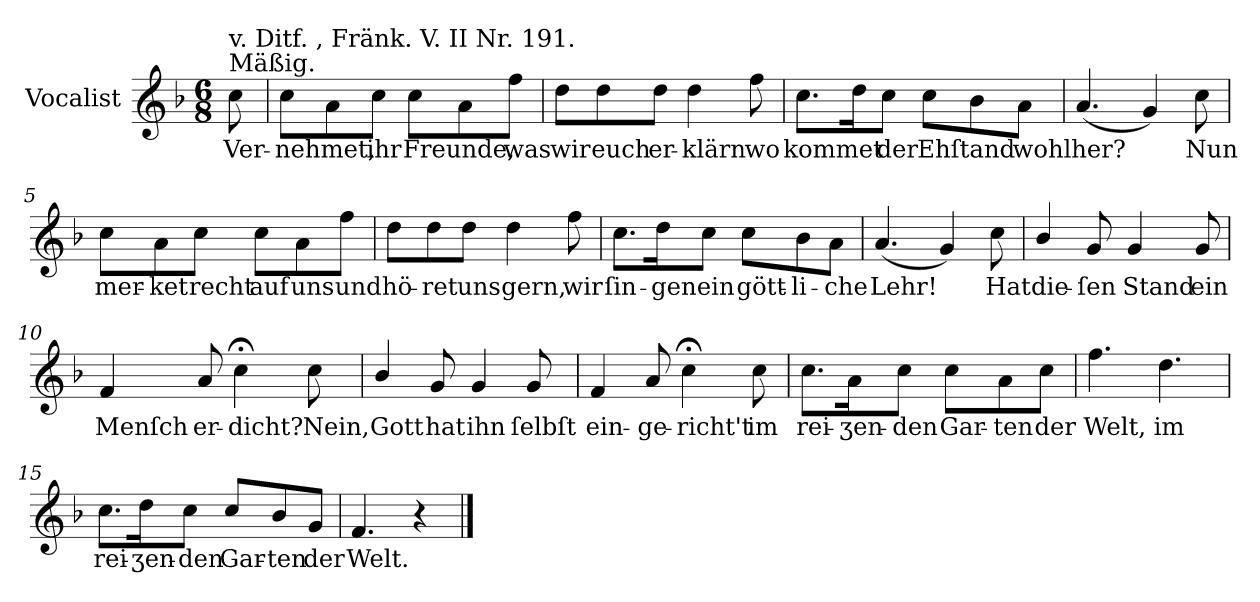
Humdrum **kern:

**kern	**text
*part1	*part1
*staff1	*staff1
*I"Vocalist	*
*k[b-]	*
*F:	*
*M6/8	*
=	=
!LO:TX:a:t=Mäßig.	!
!LO:TX:a:t=v. Ditf. , Fränk. V. II Nr. 191.	!
8cc	Ver-
=1	=1
8ccL	-nehmet,
8a	.
8ccJ	ihr
8ccL	Freunde,
8a	.
8ffJ	was
=2	=2
8ddL	wir
8dd	euch
8ddJ	er-
4dd	-klärn
8ff	wo
=3	=3
8.ccL	kommet
16ddK	.
8ccJ	der
8ccL	Ehſtand
8b-	.
8aJ	wohl
=4	=4
(4.a	her?
4g)	.
8cc	Nun
=5	=5
8ccL	mer-
8a	-ket
8ccJ	recht
8ccL	auf
8a	uns
8ffJ	und
=6	=6
8ddL	hö-
8dd	-ret
8ddJ	uns
4dd	gern,
8ff	wir
=7	=7
8.ccL	ſin-
16ddK	-gen
8ccJ	ein
8ccL	gött-
8b-	-li-
8aJ	-che
=8	=8
(4.a	Lehr!
4g)	.
8cc	Hat
=9	=9
4b-/	die-
8g	-ſen
4g	Stand
8g	ein
=10	=10
4f	Menſch
8a	er-
4cc;<	-dicht?
8cc	Nein,
=11	=11
4b-/	Gott
8g	hat
4g	ihn
8g	ſelbſt
=12	=12
4f	ein-
8a	-ge-
4cc;<	-richt't
8cc	im
=13	=13
8.ccL	rei-
16aK	-ʒen-
8ccJ	-den
8ccL	Gar-
8a	-ten
8ccJ	der
=14	=14
4.ff	Welt,
4.dd	im
=15	=15
8.ccL	rei-
16ddK	-ʒen-
8ccJ	-den
8ccL	Gar-
8b-	-ten
8gJ	der
=16	=16
4.f	Welt.
4r	.
==	==
*-	*-
